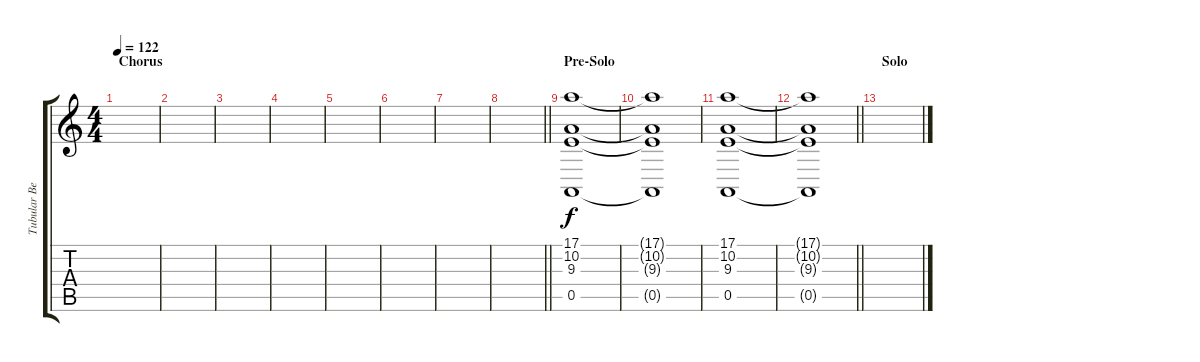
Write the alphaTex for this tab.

\track ("Tubular Bells" "Tubular Be") {instrument tubularbells}
\staff {score tabs}
\tuning (E4 B3 G3 D3 A2 E2) {hide}
\ts (4 4)
\section ("" "Chorus")
\tempo 122
\clef g2
\ks c
|
|
|
|
|
|
|
\barLineRight lightlight
|
\section ("" "Pre-Solo")
(17.1 10.2 9.3 0.5).1 |
(17.1{t} 10.2{t} 9.3{t} 0.5{t}).1 |
(17.1 10.2 9.3 0.5).1 |
\barLineRight lightlight
(17.1{t} 10.2{t} 9.3{t} 0.5{t}).1 |
\section ("" "Solo")
